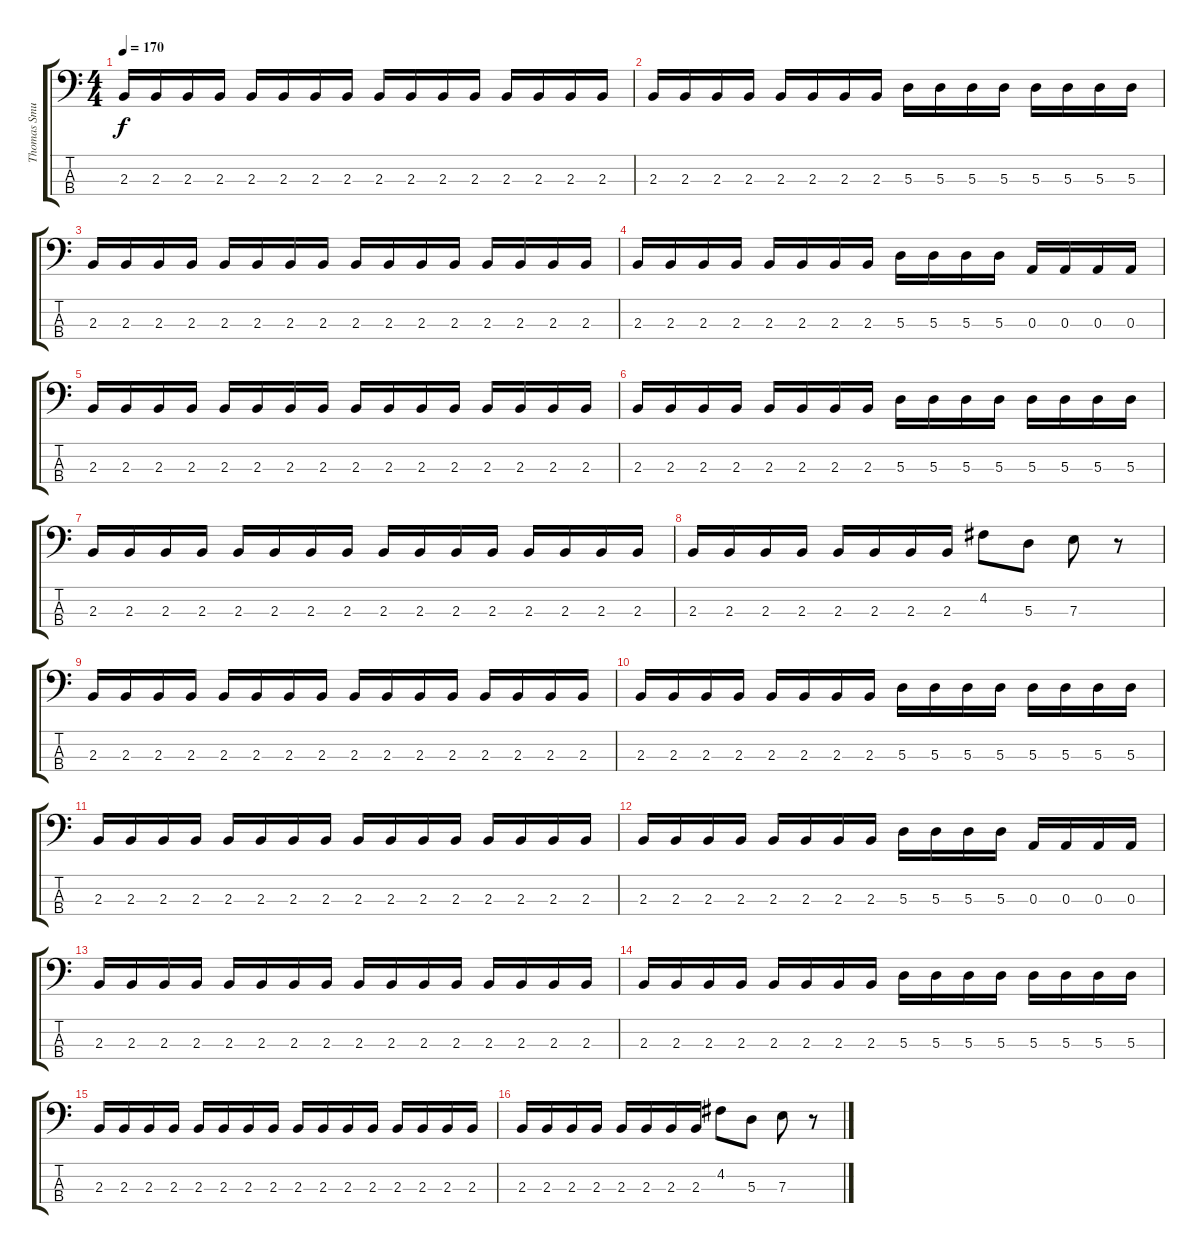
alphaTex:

\track ("Thomas Smuszynski" "Thomas Smu") {instrument electricbassfinger}
\staff {score tabs}
\tuning (G2 D2 A1 E1) {hide}
\ts (4 4)
\tempo 170
\clef f4
\ks c
2.3.16{dy f} 2.3.16 2.3.16 2.3.16 2.3.16 2.3.16 2.3.16 2.3.16 2.3.16 2.3.16 2.3.16 2.3.16 2.3.16 2.3.16 2.3.16 2.3.16 |
2.3.16 2.3.16 2.3.16 2.3.16 2.3.16 2.3.16 2.3.16 2.3.16 5.3.16 5.3.16 5.3.16 5.3.16 5.3.16 5.3.16 5.3.16 5.3.16 |
2.3.16 2.3.16 2.3.16 2.3.16 2.3.16 2.3.16 2.3.16 2.3.16 2.3.16 2.3.16 2.3.16 2.3.16 2.3.16 2.3.16 2.3.16 2.3.16 |
2.3.16 2.3.16 2.3.16 2.3.16 2.3.16 2.3.16 2.3.16 2.3.16 5.3.16 5.3.16 5.3.16 5.3.16 0.3.16 0.3.16 0.3.16 0.3.16 |
2.3.16 2.3.16 2.3.16 2.3.16 2.3.16 2.3.16 2.3.16 2.3.16 2.3.16 2.3.16 2.3.16 2.3.16 2.3.16 2.3.16 2.3.16 2.3.16 |
2.3.16 2.3.16 2.3.16 2.3.16 2.3.16 2.3.16 2.3.16 2.3.16 5.3.16 5.3.16 5.3.16 5.3.16 5.3.16 5.3.16 5.3.16 5.3.16 |
2.3.16 2.3.16 2.3.16 2.3.16 2.3.16 2.3.16 2.3.16 2.3.16 2.3.16 2.3.16 2.3.16 2.3.16 2.3.16 2.3.16 2.3.16 2.3.16 |
2.3.16 2.3.16 2.3.16 2.3.16 2.3.16 2.3.16 2.3.16 2.3.16 4.2.8 5.3.8 7.3.8 r.8 |
2.3.16 2.3.16 2.3.16 2.3.16 2.3.16 2.3.16 2.3.16 2.3.16 2.3.16 2.3.16 2.3.16 2.3.16 2.3.16 2.3.16 2.3.16 2.3.16 |
2.3.16 2.3.16 2.3.16 2.3.16 2.3.16 2.3.16 2.3.16 2.3.16 5.3.16 5.3.16 5.3.16 5.3.16 5.3.16 5.3.16 5.3.16 5.3.16 |
2.3.16 2.3.16 2.3.16 2.3.16 2.3.16 2.3.16 2.3.16 2.3.16 2.3.16 2.3.16 2.3.16 2.3.16 2.3.16 2.3.16 2.3.16 2.3.16 |
2.3.16 2.3.16 2.3.16 2.3.16 2.3.16 2.3.16 2.3.16 2.3.16 5.3.16 5.3.16 5.3.16 5.3.16 0.3.16 0.3.16 0.3.16 0.3.16 |
2.3.16 2.3.16 2.3.16 2.3.16 2.3.16 2.3.16 2.3.16 2.3.16 2.3.16 2.3.16 2.3.16 2.3.16 2.3.16 2.3.16 2.3.16 2.3.16 |
2.3.16 2.3.16 2.3.16 2.3.16 2.3.16 2.3.16 2.3.16 2.3.16 5.3.16 5.3.16 5.3.16 5.3.16 5.3.16 5.3.16 5.3.16 5.3.16 |
2.3.16 2.3.16 2.3.16 2.3.16 2.3.16 2.3.16 2.3.16 2.3.16 2.3.16 2.3.16 2.3.16 2.3.16 2.3.16 2.3.16 2.3.16 2.3.16 |
2.3.16 2.3.16 2.3.16 2.3.16 2.3.16 2.3.16 2.3.16 2.3.16 4.2.8 5.3.8 7.3.8 r.8
